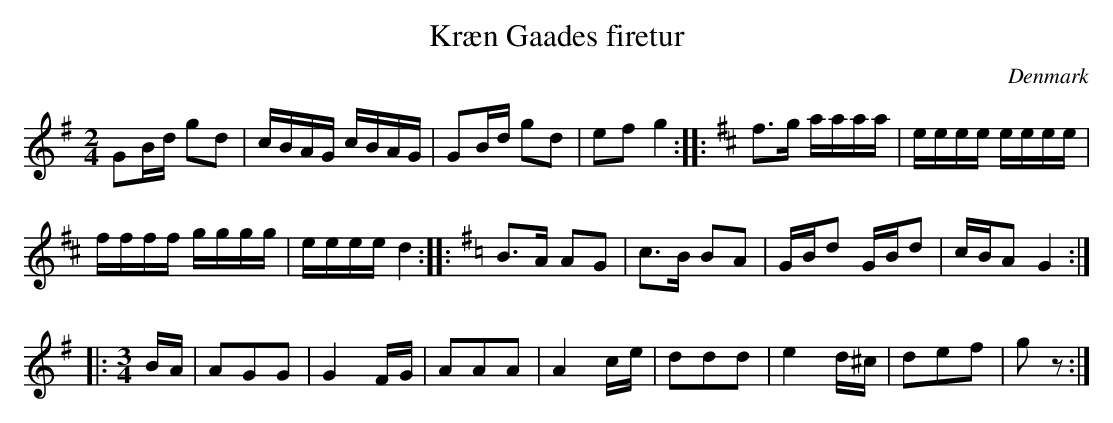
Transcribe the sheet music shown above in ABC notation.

X:1
T:Kræn Gaades firetur
M:2/4
O:Denmark
K:G
G2Bd g2d2 | cBAG cBAG | G2Bd g2d2 | e2f2 g4 ::\
K:D
f3g aaaa | eeee eeee |
ffff gggg | eeee d4 ::\
K:G
B3A A2G2 | c3B B2A2 | \
GBd2 GBd2 | cBA2 G4 :|
|:\
M:3/4
BA | A2G2G2 | G4 FG | A2A2A2 | A4 ce |\
d2d2d2 | e4 d^c | d2e2f2 | g2 z2 :|
